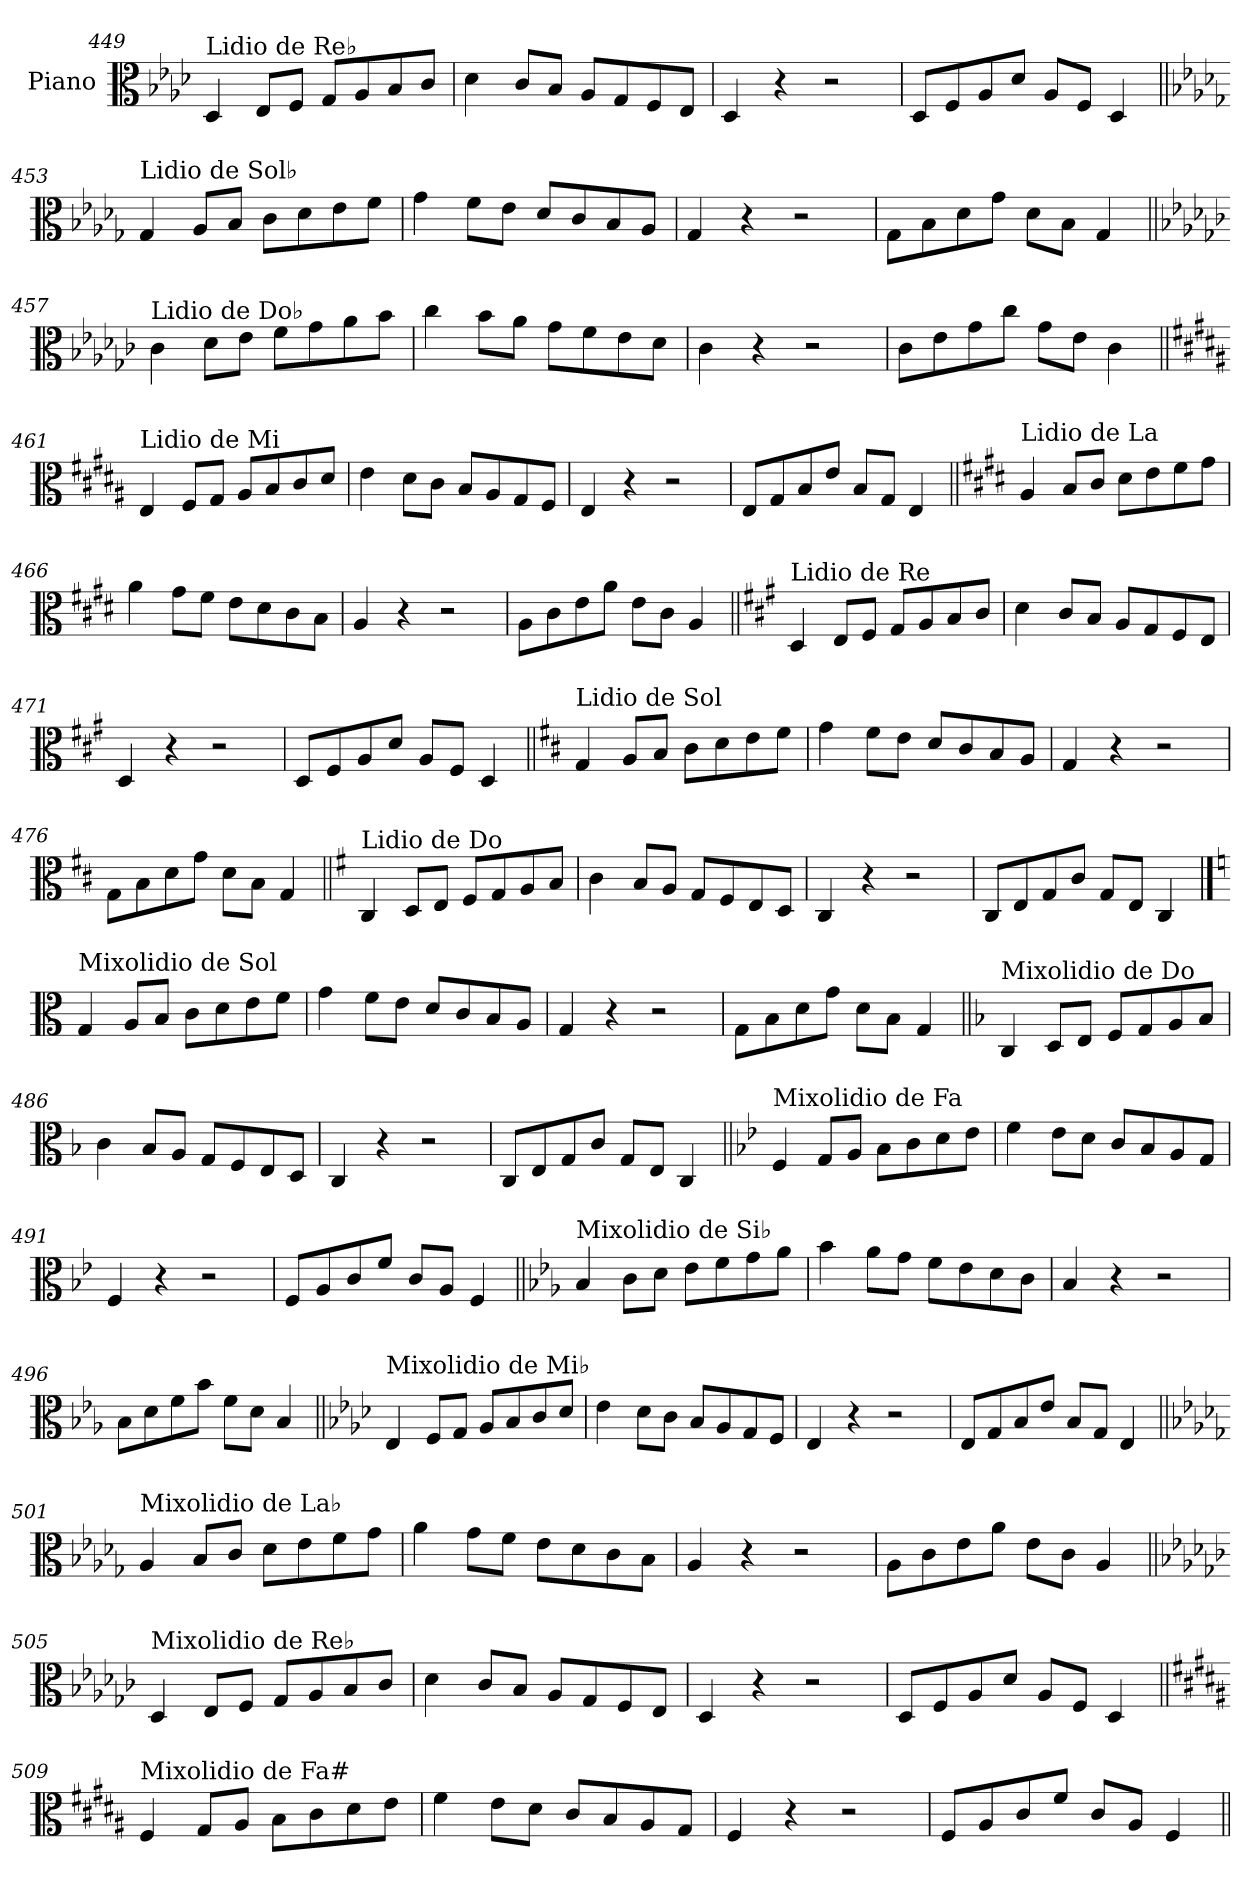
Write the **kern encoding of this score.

**kern
*part1
*staff1
*I"Piano
*I'Pno.
!!LO:LB:g=z
*clefC3
*k[b-e-a-d-]
=449
!LO:TX:a:t=Lidio de Re♭
4D-/
8E-/L
8F/J
8G/L
8A-/
8B-/
8c/J
=450
4d-\
8c/L
8B-/J
8A-/L
8G/
8F/
8E-/J
=451
4D-/
4r
2r
=452
8D-/L
8F/
8A-/
8d-/J
8A-/L
8F/J
4D-/
!!LO:LB:g=z
=453||
*k[b-e-a-d-g-]
!LO:TX:a:t=Lidio de Sol♭
4G-/
8A-/L
8B-/J
8c\L
8d-\
8e-\
8f\J
=454
4g-\
8f\L
8e-\J
8d-/L
8c/
8B-/
8A-/J
=455
4G-/
4r
2r
=456
8G-\L
8B-\
8d-\
8g-\J
8d-\L
8B-\J
4G-/
!!LO:LB:g=z
=457||
*k[b-e-a-d-g-c-]
!LO:TX:a:t=Lidio de Do♭
4c-\
8d-\L
8e-\J
8f\L
8g-\
8a-\
8b-\J
=458
4cc-\
8b-\L
8a-\J
8g-\L
8f\
8e-\
8d-\J
=459
4c-\
4r
2r
=460
8c-\L
8e-\
8g-\
8cc-\J
8g-\L
8e-\J
4c-\
!!LO:LB:g=z
=461||
*k[f#c#g#d#a#]
!LO:TX:a:t=Lidio de Mi
4E/
8F#/L
8G#/J
8A#/L
8B/
8c#/
8d#/J
=462
4e\
8d#\L
8c#\J
8B/L
8A#/
8G#/
8F#/J
=463
4E/
4r
2r
=464
8E/L
8G#/
8B/
8e/J
8B/L
8G#/J
4E/
!!LO:LB:g=z
=465||
*k[f#c#g#d#]
!LO:TX:a:t=Lidio de La
4A/
8B/L
8c#/J
8d#\L
8e\
8f#\
8g#\J
=466
4a\
8g#\L
8f#\J
8e\L
8d#\
8c#\
8B\J
=467
4A/
4r
2r
=468
8A\L
8c#\
8e\
8a\J
8e\L
8c#\J
4A/
!!LO:LB:g=z
=469||
*k[f#c#g#]
!LO:TX:a:t=Lidio de Re
4D/
8E/L
8F#/J
8G#/L
8A/
8B/
8c#/J
=470
4d\
8c#/L
8B/J
8A/L
8G#/
8F#/
8E/J
=471
4D/
4r
2r
=472
8D/L
8F#/
8A/
8d/J
8A/L
8F#/J
4D/
!!LO:LB:g=z
=473||
*k[f#c#]
!LO:TX:a:t=Lidio de Sol
4G/
8A/L
8B/J
8c#\L
8d\
8e\
8f#\J
=474
4g\
8f#\L
8e\J
8d/L
8c#/
8B/
8A/J
=475
4G/
4r
2r
=476
8G\L
8B\
8d\
8g\J
8d\L
8B\J
4G/
!!LO:LB:g=z
=477||
*k[f#]
!LO:TX:a:t=Lidio de Do
4C/
8D/L
8E/J
8F#/L
8G/
8A/
8B/J
=478
4c\
8B/L
8A/J
8G/L
8F#/
8E/
8D/J
=479
4C/
4r
2r
=480
8C/L
8E/
8G/
8c/J
8G/L
8E/J
4C/
!!LO:PB:g=z
==481
*k[]
!LO:TX:a:t=Mixolidio de Sol
4G/
8A/L
8B/J
8c\L
8d\
8e\
8f\J
=482
4g\
8f\L
8e\J
8d/L
8c/
8B/
8A/J
=483
4G/
4r
2r
=484
8G\L
8B\
8d\
8g\J
8d\L
8B\J
4G/
!!LO:LB:g=z
=485||
*k[b-]
!LO:TX:a:t=Mixolidio de Do
4C/
8D/L
8E/J
8F/L
8G/
8A/
8B-/J
=486
4c\
8B-/L
8A/J
8G/L
8F/
8E/
8D/J
=487
4C/
4r
2r
=488
8C/L
8E/
8G/
8c/J
8G/L
8E/J
4C/
!!LO:LB:g=z
=489||
*k[b-e-]
!LO:TX:a:t=Mixolidio de Fa
4F/
8G/L
8A/J
8B-\L
8c\
8d\
8e-\J
=490
4f\
8e-\L
8d\J
8c/L
8B-/
8A/
8G/J
=491
4F/
4r
2r
=492
8F/L
8A/
8c/
8f/J
8c/L
8A/J
4F/
!!LO:LB:g=z
=493||
*k[b-e-a-]
!LO:TX:a:t=Mixolidio de Si♭
4B-/
8c\L
8d\J
8e-\L
8f\
8g\
8a-\J
=494
4b-\
8a-\L
8g\J
8f\L
8e-\
8d\
8c\J
=495
4B-/
4r
2r
=496
8B-\L
8d\
8f\
8b-\J
8f\L
8d\J
4B-/
!!LO:LB:g=z
=497||
*k[b-e-a-d-]
!LO:TX:a:t=Mixolidio de Mi♭
4E-/
8F/L
8G/J
8A-/L
8B-/
8c/
8d-/J
=498
4e-\
8d-\L
8c\J
8B-/L
8A-/
8G/
8F/J
=499
4E-/
4r
2r
=500
8E-/L
8G/
8B-/
8e-/J
8B-/L
8G/J
4E-/
!!LO:LB:g=z
=501||
*k[b-e-a-d-g-]
!LO:TX:a:t=Mixolidio de La♭
4A-/
8B-/L
8c/J
8d-\L
8e-\
8f\
8g-\J
=502
4a-\
8g-\L
8f\J
8e-\L
8d-\
8c\
8B-\J
=503
4A-/
4r
2r
=504
8A-\L
8c\
8e-\
8a-\J
8e-\L
8c\J
4A-/
!!LO:LB:g=z
=505||
*k[b-e-a-d-g-c-]
!LO:TX:a:t=Mixolidio de Re♭
4D-/
8E-/L
8F/J
8G-/L
8A-/
8B-/
8c-/J
=506
4d-\
8c-/L
8B-/J
8A-/L
8G-/
8F/
8E-/J
=507
4D-/
4r
2r
=508
8D-/L
8F/
8A-/
8d-/J
8A-/L
8F/J
4D-/
!!LO:LB:g=z
=509||
*k[f#c#g#d#a#]
!LO:TX:a:t=Mixolidio de Fa#
4F#/
8G#/L
8A#/J
8B\L
8c#\
8d#\
8e\J
=510
4f#\
8e\L
8d#\J
8c#/L
8B/
8A#/
8G#/J
=511
4F#/
4r
2r
=512
8F#/L
8A#/
8c#/
8f#/J
8c#/L
8A#/J
4F#/
=||
*-
